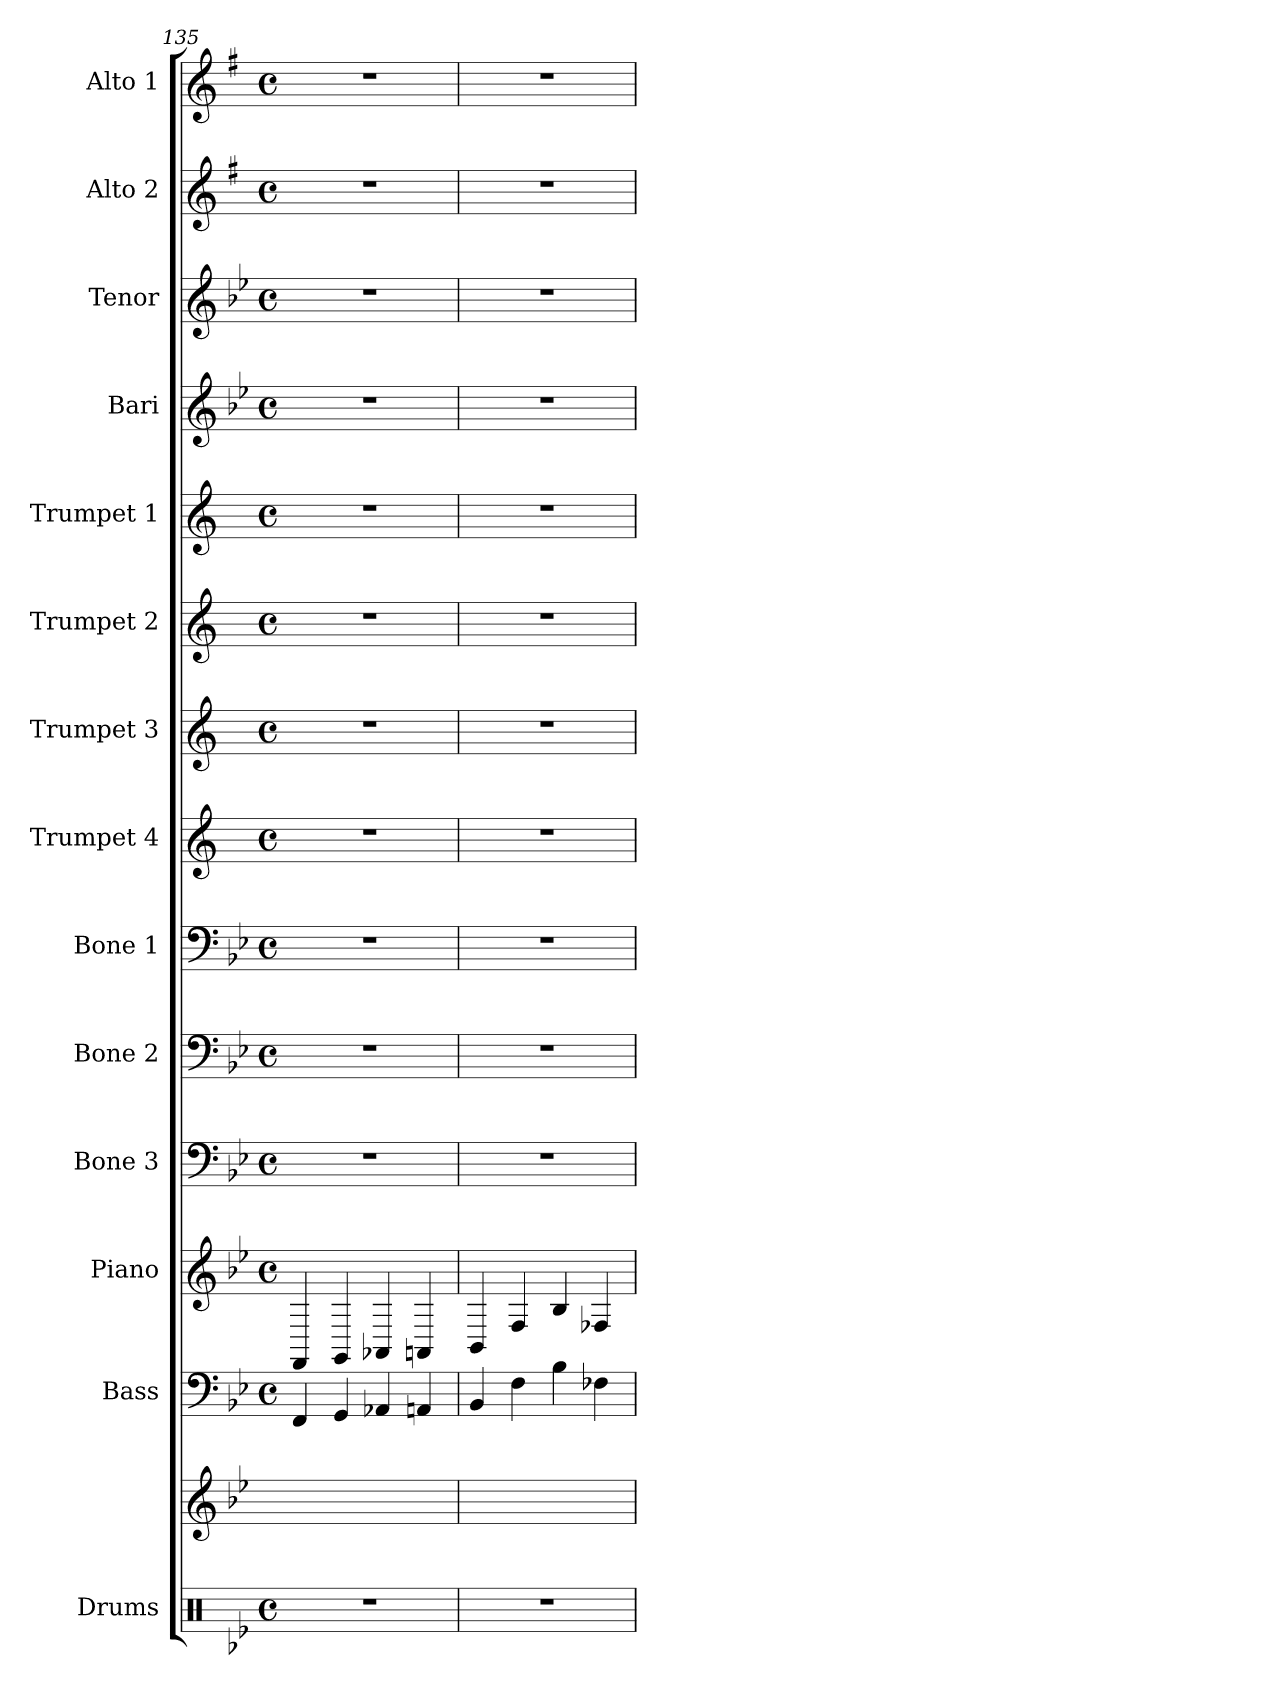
**kern	**kern	**kern	**kern	**kern	**kern	**kern	**kern	**kern	**kern	**kern	**kern	**kern	**kern	**kern
*part15	*part14	*part13	*part12	*part11	*part10	*part9	*part8	*part7	*part6	*part5	*part4	*part3	*part2	*part1
*staff15	*staff14	*staff13	*staff12	*staff11	*staff10	*staff9	*staff8	*staff7	*staff6	*staff5	*staff4	*staff3	*staff2	*staff1
*I"Drums	*	*I"Bass	*I"Piano	*I"Bone 3	*I"Bone 2	*I"Bone 1	*I"Trumpet 4	*I"Trumpet 3	*I"Trumpet 2	*I"Trumpet 1	*I"Bari	*I"Tenor	*I"Alto 2	*I"Alto 1
*	*	*	*	*	*	*	*I'Tpt	*	*I'Tpt	*I'Tpt	*	*	*	*
*clefX	*clefG2	*clefF4	*clefG2	*clefF4	*clefF4	*clefF4	*clefG2	*clefG2	*clefG2	*clefG2	*clefG2	*clefG2	*clefG2	*clefG2
*	*	*ITrd7c12	*ITrd8c14	*	*	*	*ITrd1c2	*ITrd1c2	*ITrd1c2	*ITrd1c2	*ITrd12c21	*ITrd8c14	*ITrd5c9	*ITrd5c9
*k[b-e-]	*k[b-e-]	*k[b-e-]	*k[b-e-]	*k[b-e-]	*k[b-e-]	*k[b-e-]	*k[b-e-]	*k[b-e-]	*k[b-e-]	*k[b-e-]	*k[b-e-]	*k[b-e-]	*k[b-e-]	*k[b-e-]
*B-:	*B-:	*B-:	*B-:	*B-:	*B-:	*B-:	*B-:	*B-:	*B-:	*B-:	*B-:	*B-:	*B-:	*B-:
*M4/4	*	*M4/4	*M4/4	*M4/4	*M4/4	*M4/4	*M4/4	*M4/4	*M4/4	*M4/4	*M4/4	*M4/4	*M4/4	*M4/4
*met(c)	*	*met(c)	*met(c)	*met(c)	*met(c)	*met(c)	*met(c)	*met(c)	*met(c)	*met(c)	*met(c)	*met(c)	*met(c)	*met(c)
=135	=135	=135	=135	=135	=135	=135	=135	=135	=135	=135	=135	=135	=135	=135
1r	1ryy	4FFF/	4FFF/	1r	1r	1r	1r	1r	1r	1r	1r	1r	1r	1r
.	.	4GGG/	4GGG/	.	.	.	.	.	.	.	.	.	.	.
.	.	4AAA-X/	4AAA-X/	.	.	.	.	.	.	.	.	.	.	.
.	.	4AAAn/	4AAAn/	.	.	.	.	.	.	.	.	.	.	.
=136	=136	=136	=136	=136	=136	=136	=136	=136	=136	=136	=136	=136	=136	=136
1r	1ryy	4BBB-/	4BBB-/	1r	1r	1r	1r	1r	1r	1r	1r	1r	1r	1r
.	.	4FF\	4FF/	.	.	.	.	.	.	.	.	.	.	.
.	.	4BB-\	4BB-/	.	.	.	.	.	.	.	.	.	.	.
.	.	4FF-X\	4FF-X/	.	.	.	.	.	.	.	.	.	.	.
=	=	=	=	=	=	=	=	=	=	=	=	=	=	=
*-	*-	*-	*-	*-	*-	*-	*-	*-	*-	*-	*-	*-	*-	*-
